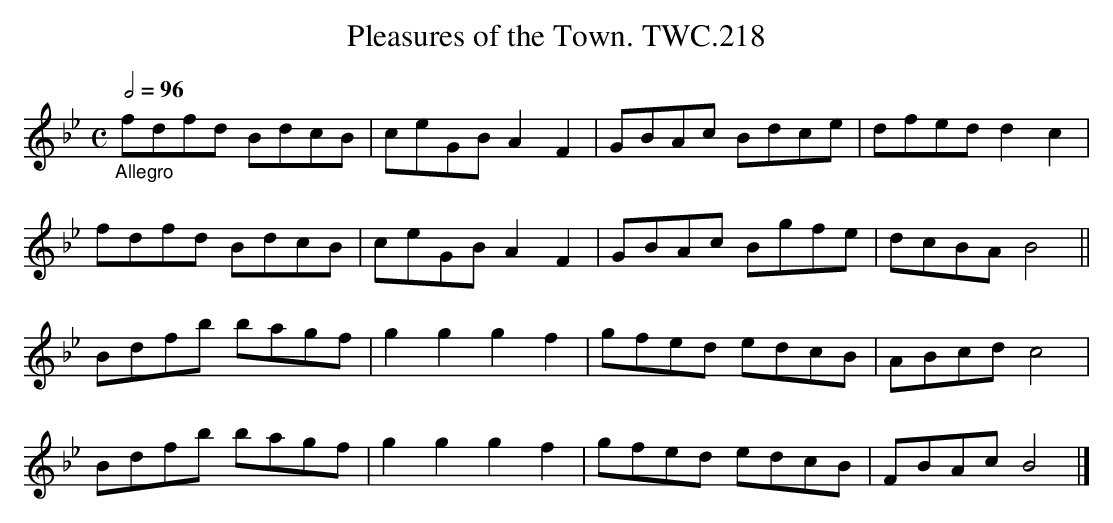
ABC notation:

X:1
T:Pleasures of the Town. TWC.218
L:1/8
M:C
Q:1/2=96
K:Bb
"_Allegro"\
fdfd BdcB|ceGB A2F2|GBAc Bdce|dfed d2c2|
fdfd BdcB|ceGB A2F2|GBAc Bgfe|dcBA B4 ||
Bdfb bagf|g2g2g2f2|gfed edcB|ABcd c4|
Bdfb bagf|g2g2g2f2|gfed edcB|FBAc B4 |]
